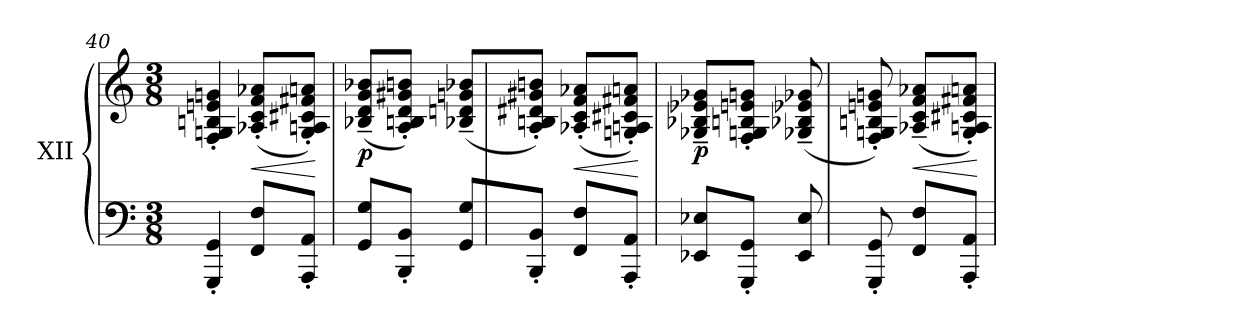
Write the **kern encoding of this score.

**kern	**kern	**dynam
*part1	*part1	*part1
*staff2	*staff1	*staff1/2
*I"XII	*	*
*clefF4	*clefG2	*
*k[]	*k[]	*
*M3/8	*M3/8	*
=40	=40	=40
8GGG/'< 8GG/'<J	8F/' 8Gn/' 8Bn/' 8en/' 8gn/'J	.
!	!	!LO:HP:b
8FF/ 8F/L	(<8A-X/' 8c/' 8f/' 8a-X/'L	<
8AAA/' 8AA/'J	8G/' 8An/' 8c#X/' 8f#X/' 8an/'J)	.
.	.	[
=41	=41	=41
!	!	!LO:DY:b
8GG/ 8G/L	(<8B-X/~ 8d/~ 8g/~ 8b-X/~L	p
8BBB/'< 8BB/'<J	8A/' 8Bn/' 8d/' 8g#X/' 8bn/'J)	.
8GG/ 8G/L	(<8B-X/~ 8dn/~ 8gn/~ 8b-X/~L	.
=42	=42	=42
8BBB/'< 8BB/'<J	8A/' 8Bn/' 8d#X/' 8g#X/' 8bn/'J)	.
!	!	!LO:HP:b
8FF/ 8F/L	(<8A-X/' 8c/' 8f/' 8a-X/'L	<
8AAA/' 8AA/'J	8Gn/' 8An/' 8c#X/' 8f#X/' 8an/'J)	.
.	.	[
=43	=43	=43
!	!	!LO:DY:b
8EE-X/ 8E-X/L	8G-X/~ 8B-X/~ 8e-X/~ 8g-X/~L	p
8GGG/' 8GG/'J	8F/' 8Gn/' 8Bn/' 8en/' 8gn/'J	.
8EE-/ 8E-/	(<8G-X/~ 8B-X/~ 8e-X/~ 8g-X/~	.
!!LO:LB:g=z
=44	=44	=44
8GGG/' 8GG/'	8F/' 8Gn/' 8Bn/' 8en/' 8gn/')	.
!	!	!LO:HP:b
8FF/ 8F/L	(<8A-X/~ 8c/~ 8f/~ 8a-X/~L	<
8AAA/' 8AA/'J	8G/' 8An/' 8c#X/' 8f#X/' 8an/'J)	.
.	.	[
=	=	=
*-	*-	*-
